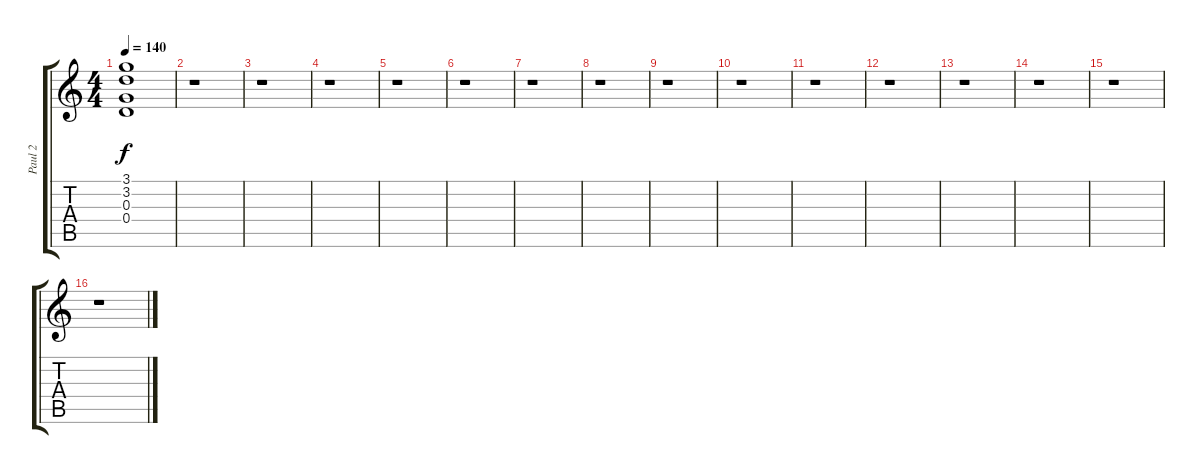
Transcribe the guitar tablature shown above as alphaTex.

\track ("Paul 2" "Paul 2") {instrument distortionguitar}
\staff {score tabs}
\tuning (E4 B3 G3 D3 A2 E2) {hide}
\ts (4 4)
\tempo 140
\clef g2
\ks c
(3.1{t} 3.2{t} 0.3{t} 0.4{t}).1{dy f} |
r.1 |
r.1 |
r.1 |
r.1 |
r.1 |
r.1 |
r.1 |
r.1 |
r.1 |
r.1 |
r.1 |
r.1 |
r.1 |
r.1 |
r.1
